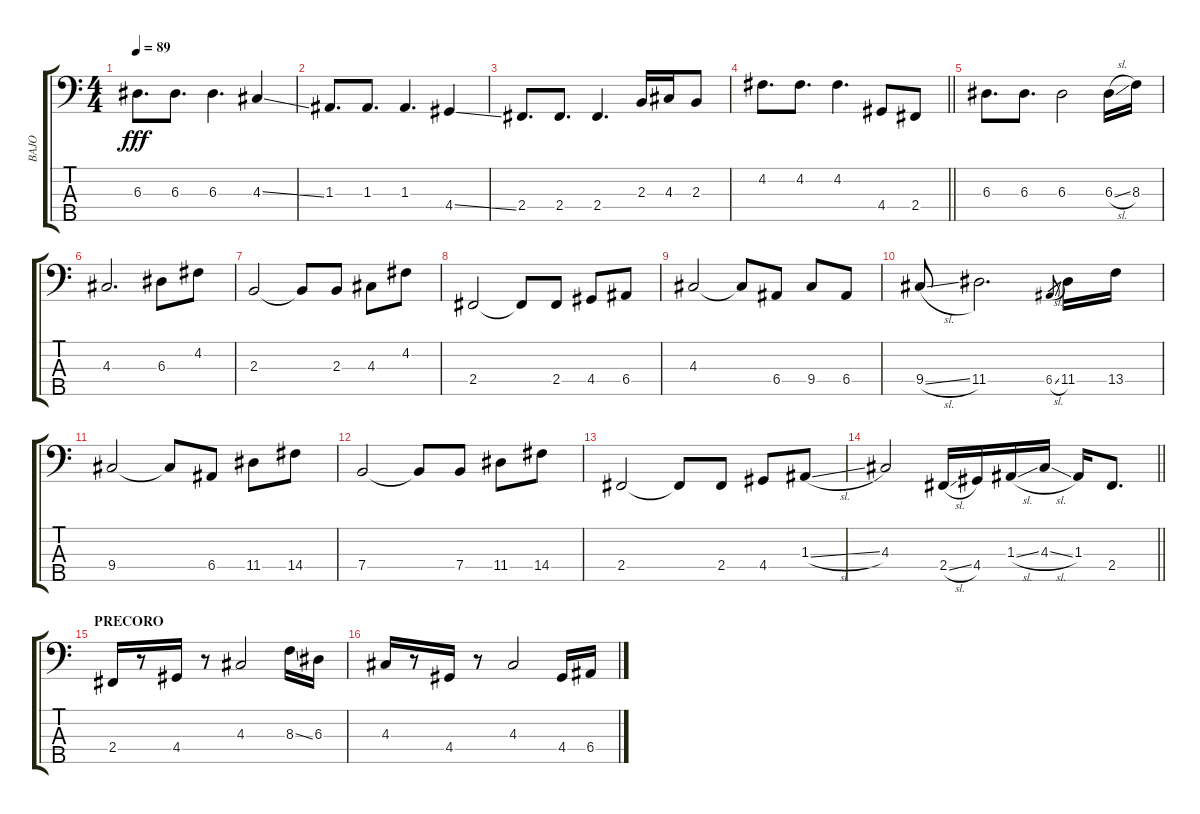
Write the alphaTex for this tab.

\track ("BAJO" "BAJO") {instrument electricbassfinger}
\staff {score tabs}
\tuning (G2 D2 A1 E1 B0) {hide}
\ts (4 4)
\tempo 89
\clef f4
\ks c
6.3.8{d dy fff} 6.3.8{d} 6.3.4{d} 4.3{ss}.4 |
1.3.8{d} 1.3.8{d} 1.3.4{d} 4.4{ss}.4 |
2.4.8{d} 2.4.8{d} 2.4.4{d} 2.3.16 4.3.16 2.3.8 |
\barLineRight lightlight
4.2.8{d} 4.2.8{d} 4.2.4{d} 4.4.8 2.4.8 |
\section ("" "")
6.3.8{d} 6.3.8{d} 6.3.2 6.3{sl}.16 8.3.16 |
4.3.2{d} 6.3.8 4.2.8 |
2.3.2 2.3{t}.8 2.3.8 4.3.8 4.2.8 |
2.4.2 2.4{t}.8 2.4.8 4.4.8 6.4.8 |
4.3.2 4.3{t}.8 6.4.8 9.4.8 6.4.8 |
9.4{sl}.8 11.4.2{d} 6.4{sl}.8{gr} 11.4.16 13.4.16 |
9.4.2 9.4{t}.8 6.4.8 11.4.8 14.4.8 |
7.4.2 7.4{t}.8 7.4.8 11.4.8 14.4.8 |
2.4.2 2.4{t}.8 2.4.8 4.4.8 1.3{sl}.8 |
\barLineRight lightlight
4.3.2 2.4{sl}.16 4.4.16 1.3{sl}.16 4.3{sl}.16 1.3.16 2.4.8{d} |
\section ("" "PRECORO")
2.4.16 r.8 4.4.16 r.8 4.3.2 8.3{ss}.16 6.3.16 |
4.3.16 r.8 4.4.16 r.8 4.3.2 4.4.16 6.4.16
